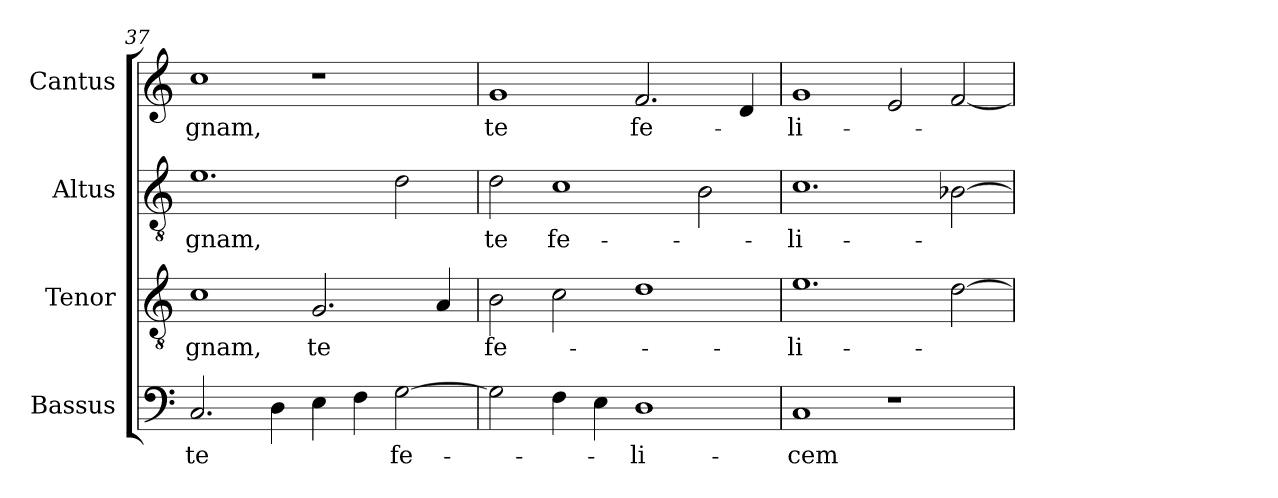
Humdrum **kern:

**kern	**text	**kern	**text	**kern	**text	**kern	**text
*part4	*part4	*part3	*part3	*part2	*part2	*part1	*part1
*staff4	*staff4	*staff3	*staff3	*staff2	*staff2	*staff1	*staff1
*I"Bassus	*	*I"Tenor	*	*I"Altus	*	*I"Cantus	*
*clefF4	*	*clefGv2	*	*clefGv2	*	*clefG2	*
*k[]	*	*k[]	*	*k[]	*	*k[]	*
*C:	*	*C:	*	*C:	*	*C:	*
=37	=37	=37	=37	=37	=37	=37	=37
!	!LO:LY:i	!	!LO:LY:i	!	!LO:LY:i	!	!
2.C/	te	1c\	-gnam,	1.e\	-gnam,	1cc\	-gnam,
4D\	.	.	.	.	.	.	.
!	!	!	!LO:LY:i	!	!	!	!
4E\	.	2.G/	te	.	.	1r	.
4F\	.	.	.	.	.	.	.
!	!LO:LY:i	!	!	!	!	!	!
[2G\	fe-	.	.	2d\	.	.	.
.	.	4A/	.	.	.	.	.
=38	=38	=38	=38	=38	=38	=38	=38
!	!	!	!LO:LY:i	!	!LO:LY:i	!	!
2G\]	.	2B\	fe-	2d\	te	1g/	te
!	!	!	!	!	!LO:LY:i	!	!
4F\	.	2c\	.	1c\	fe-	.	.
4E\	.	.	.	.	.	.	.
!	!LO:LY:i	!	!	!	!	!	!
1D\	-li-	1d\	.	.	.	2.f/	fe-
.	.	.	.	2B\	.	.	.
.	.	.	.	.	.	4d/	.
=39	=39	=39	=39	=39	=39	=39	=39
!	!LO:LY:i	!	!LO:LY:i	!	!LO:LY:i	!	!
1C/	-cem	1.e\	-li-	1.c\	-li-	1g/	-li-
1r	.	.	.	.	.	2e/	.
.	.	[2d\	.	[2B-X\	.	[2f/	.
=	=	=	=	=	=	=	=
*-	*-	*-	*-	*-	*-	*-	*-
